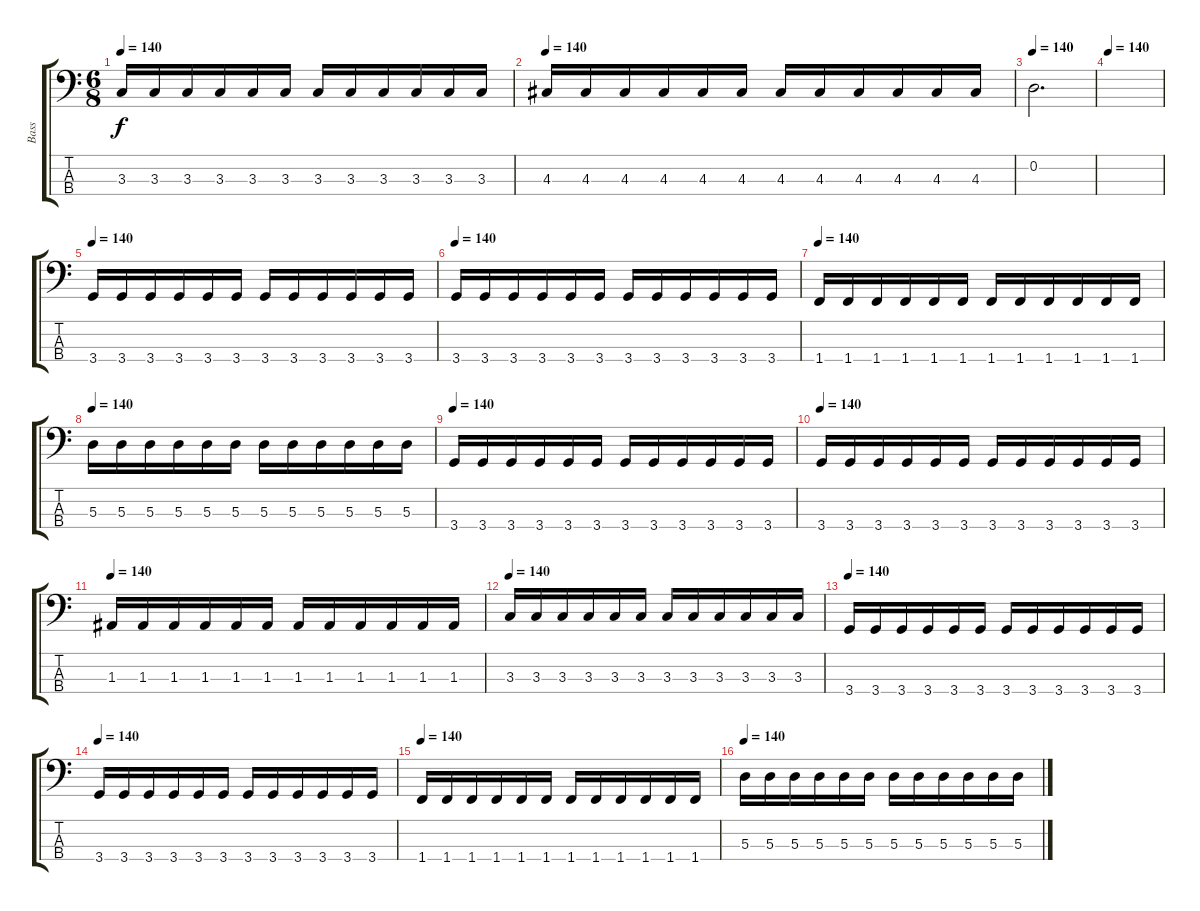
\track ("Bass" "Bass") {instrument electricbasspick}
\staff {score tabs}
\tuning (G2 D2 A1 E1) {hide}
\ts (6 8)
\tempo 140
\clef f4
\ks c
3.3.16{dy f} 3.3.16 3.3.16 3.3.16 3.3.16 3.3.16 3.3.16 3.3.16 3.3.16 3.3.16 3.3.16 3.3.16 |
\tempo 140
4.3.16 4.3.16 4.3.16 4.3.16 4.3.16 4.3.16 4.3.16 4.3.16 4.3.16 4.3.16 4.3.16 4.3.16 |
\tempo 140
0.2.2{d} |
\tempo 140
|
\tempo 140
3.4.16 3.4.16 3.4.16 3.4.16 3.4.16 3.4.16 3.4.16 3.4.16 3.4.16 3.4.16 3.4.16 3.4.16 |
\tempo 140
3.4.16 3.4.16 3.4.16 3.4.16 3.4.16 3.4.16 3.4.16 3.4.16 3.4.16 3.4.16 3.4.16 3.4.16 |
\tempo 140
1.4.16 1.4.16 1.4.16 1.4.16 1.4.16 1.4.16 1.4.16 1.4.16 1.4.16 1.4.16 1.4.16 1.4.16 |
\tempo 140
5.3.16 5.3.16 5.3.16 5.3.16 5.3.16 5.3.16 5.3.16 5.3.16 5.3.16 5.3.16 5.3.16 5.3.16 |
\tempo 140
3.4.16 3.4.16 3.4.16 3.4.16 3.4.16 3.4.16 3.4.16 3.4.16 3.4.16 3.4.16 3.4.16 3.4.16 |
\tempo 140
3.4.16 3.4.16 3.4.16 3.4.16 3.4.16 3.4.16 3.4.16 3.4.16 3.4.16 3.4.16 3.4.16 3.4.16 |
\tempo 140
1.3.16 1.3.16 1.3.16 1.3.16 1.3.16 1.3.16 1.3.16 1.3.16 1.3.16 1.3.16 1.3.16 1.3.16 |
\tempo 140
3.3.16 3.3.16 3.3.16 3.3.16 3.3.16 3.3.16 3.3.16 3.3.16 3.3.16 3.3.16 3.3.16 3.3.16 |
\tempo 140
3.4.16 3.4.16 3.4.16 3.4.16 3.4.16 3.4.16 3.4.16 3.4.16 3.4.16 3.4.16 3.4.16 3.4.16 |
\tempo 140
3.4.16 3.4.16 3.4.16 3.4.16 3.4.16 3.4.16 3.4.16 3.4.16 3.4.16 3.4.16 3.4.16 3.4.16 |
\tempo 140
1.4.16 1.4.16 1.4.16 1.4.16 1.4.16 1.4.16 1.4.16 1.4.16 1.4.16 1.4.16 1.4.16 1.4.16 |
\tempo 140
5.3.16 5.3.16 5.3.16 5.3.16 5.3.16 5.3.16 5.3.16 5.3.16 5.3.16 5.3.16 5.3.16 5.3.16
